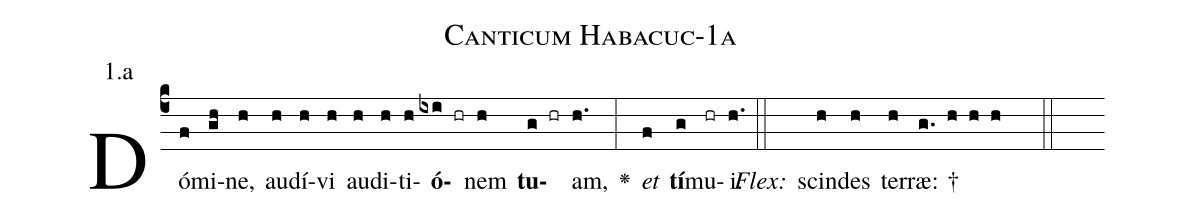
name: Canticum Habacuc-1a;
annotation: 1.a;
%%
(c4)Dó(f)mi(gh)ne,(h) au(h)dí(h)vi(h) au(h)di(h)ti(h)<b>ó</b>(ixi hr)nem(h) <b>tu</b>(g hr)am,(h.) <v>\greheightstar</v>(:) <i>et</i>(f) <b>tí</b>(g)mu(hr)i.(h.) (::)
<i>Flex:</i>()  scin(h)des(h) ter(h)ræ: †(g. h h h  ::)

%E(h) u(h) o(g) u(f) a(g) e.(h.) (::)
